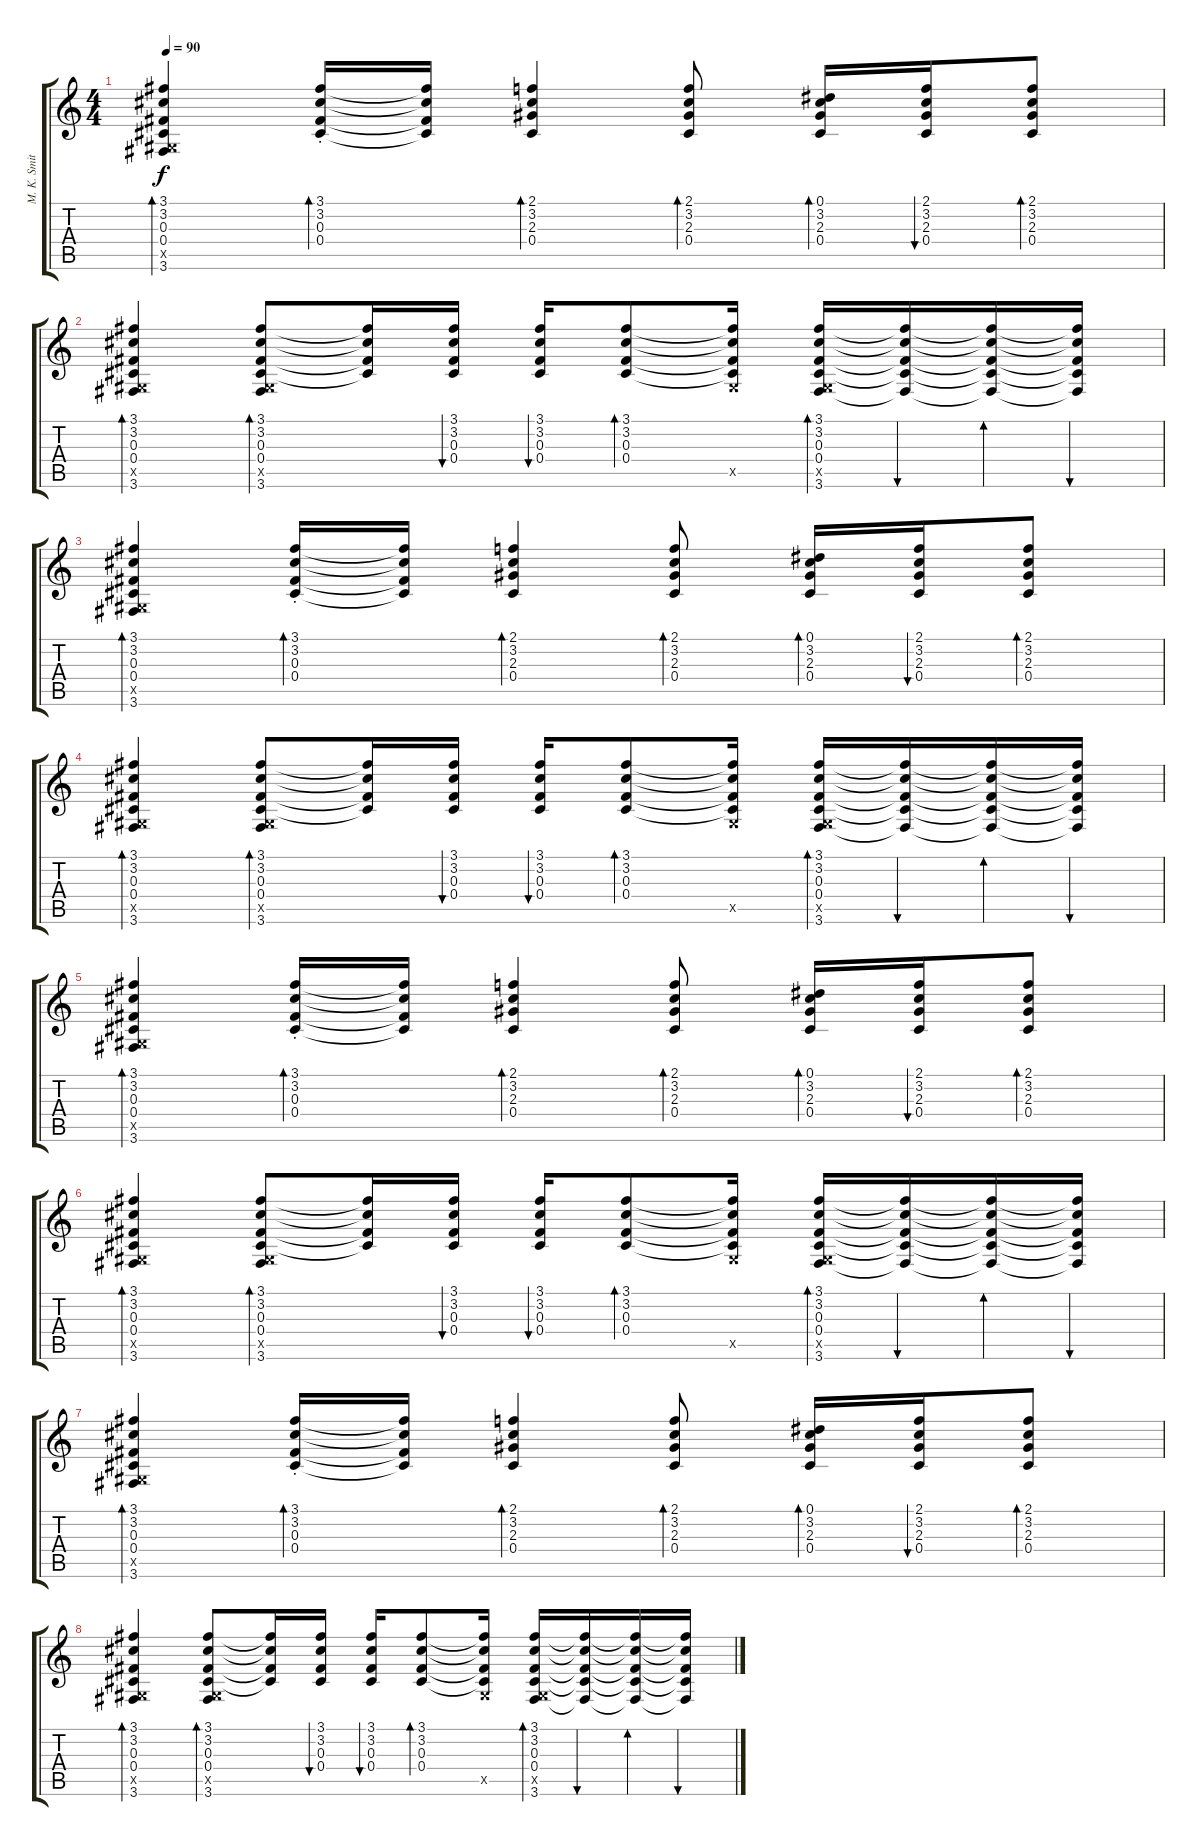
\track ("M. K. Smith (Acoustic)" "M. K. Smit") {instrument acousticguitarsteel}
\staff {score tabs}
\tuning (Eb4 Bb3 Gb3 Db3 Ab2 Eb2) {hide}
\ts (4 4)
\tempo 90
\clef g2
\ks c
(3.1 3.2 0.3 0.4 0.5{x} 3.6).4{bd 60 dy f} (3.1{st} 3.2{st} 0.3{st} 0.4{st}).16{bd 60} (3.1{t} 3.2{t} 0.3{t} 0.4{t}).16 (2.1 3.2 2.3 0.4).4{bd 60} (2.1 3.2 2.3 0.4).8{bd 60} (0.1 3.2 2.3 0.4).16{bd 60} (2.1 3.2 2.3 0.4).16{bu 60} (2.1 3.2 2.3 0.4).8{bd 60} |
(3.1 3.2 0.3 0.4 0.5{x} 3.6).4{bd 60} (3.1 3.2 0.3 0.4 0.5{x} 3.6).8{bd 60} (3.1{t} 3.2{t} 0.3{t} 0.4{t}).16 (3.1 3.2 0.3 0.4).16{bu 60} (3.1 3.2 0.3 0.4).16{bu 60} (3.1 3.2 0.3 0.4).8{bd 60} (3.1{t} 3.2{t} 0.3{t} 0.4{t} 0.5{x}).16 (3.1 3.2 0.3 0.4 0.5{x} 3.6).16{bd 60} (3.1{t} 3.2{t} 0.3{t} 0.4{t} 3.6{t}).16{bu 60} (3.1{t} 3.2{t} 0.3{t} 0.4{t} 3.6{t}).16{bd 60} (3.1{t} 3.2{t} 0.3{t} 0.4{t} 3.6{t}).16{bu 60} |
(3.1 3.2 0.3 0.4 0.5{x} 3.6).4{bd 60} (3.1{st} 3.2{st} 0.3{st} 0.4{st}).16{bd 60} (3.1{t} 3.2{t} 0.3{t} 0.4{t}).16 (2.1 3.2 2.3 0.4).4{bd 60} (2.1 3.2 2.3 0.4).8{bd 60} (0.1 3.2 2.3 0.4).16{bd 60} (2.1 3.2 2.3 0.4).16{bu 60} (2.1 3.2 2.3 0.4).8{bd 60} |
(3.1 3.2 0.3 0.4 0.5{x} 3.6).4{bd 60} (3.1 3.2 0.3 0.4 0.5{x} 3.6).8{bd 60} (3.1{t} 3.2{t} 0.3{t} 0.4{t}).16 (3.1 3.2 0.3 0.4).16{bu 60} (3.1 3.2 0.3 0.4).16{bu 60} (3.1 3.2 0.3 0.4).8{bd 60} (3.1{t} 3.2{t} 0.3{t} 0.4{t} 0.5{x}).16 (3.1 3.2 0.3 0.4 0.5{x} 3.6).16{bd 60} (3.1{t} 3.2{t} 0.3{t} 0.4{t} 3.6{t}).16{bu 60} (3.1{t} 3.2{t} 0.3{t} 0.4{t} 3.6{t}).16{bd 60} (3.1{t} 3.2{t} 0.3{t} 0.4{t} 3.6{t}).16{bu 60} |
(3.1 3.2 0.3 0.4 0.5{x} 3.6).4{bd 60} (3.1{st} 3.2{st} 0.3{st} 0.4{st}).16{bd 60} (3.1{t} 3.2{t} 0.3{t} 0.4{t}).16 (2.1 3.2 2.3 0.4).4{bd 60} (2.1 3.2 2.3 0.4).8{bd 60} (0.1 3.2 2.3 0.4).16{bd 60} (2.1 3.2 2.3 0.4).16{bu 60} (2.1 3.2 2.3 0.4).8{bd 60} |
(3.1 3.2 0.3 0.4 0.5{x} 3.6).4{bd 60} (3.1 3.2 0.3 0.4 0.5{x} 3.6).8{bd 60} (3.1{t} 3.2{t} 0.3{t} 0.4{t}).16 (3.1 3.2 0.3 0.4).16{bu 60} (3.1 3.2 0.3 0.4).16{bu 60} (3.1 3.2 0.3 0.4).8{bd 60} (3.1{t} 3.2{t} 0.3{t} 0.4{t} 0.5{x}).16 (3.1 3.2 0.3 0.4 0.5{x} 3.6).16{bd 60} (3.1{t} 3.2{t} 0.3{t} 0.4{t} 3.6{t}).16{bu 60} (3.1{t} 3.2{t} 0.3{t} 0.4{t} 3.6{t}).16{bd 60} (3.1{t} 3.2{t} 0.3{t} 0.4{t} 3.6{t}).16{bu 60} |
(3.1 3.2 0.3 0.4 0.5{x} 3.6).4{bd 60} (3.1{st} 3.2{st} 0.3{st} 0.4{st}).16{bd 60} (3.1{t} 3.2{t} 0.3{t} 0.4{t}).16 (2.1 3.2 2.3 0.4).4{bd 60} (2.1 3.2 2.3 0.4).8{bd 60} (0.1 3.2 2.3 0.4).16{bd 60} (2.1 3.2 2.3 0.4).16{bu 60} (2.1 3.2 2.3 0.4).8{bd 60} |
(3.1 3.2 0.3 0.4 0.5{x} 3.6).4{bd 60} (3.1 3.2 0.3 0.4 0.5{x} 3.6).8{bd 60} (3.1{t} 3.2{t} 0.3{t} 0.4{t}).16 (3.1 3.2 0.3 0.4).16{bu 60} (3.1 3.2 0.3 0.4).16{bu 60} (3.1 3.2 0.3 0.4).8{bd 60} (3.1{t} 3.2{t} 0.3{t} 0.4{t} 0.5{x}).16 (3.1 3.2 0.3 0.4 0.5{x} 3.6).16{bd 60} (3.1{t} 3.2{t} 0.3{t} 0.4{t} 3.6{t}).16{bu 60} (3.1{t} 3.2{t} 0.3{t} 0.4{t} 3.6{t}).16{bd 60} (3.1{t} 3.2{t} 0.3{t} 0.4{t} 3.6{t}).16{bu 60}
